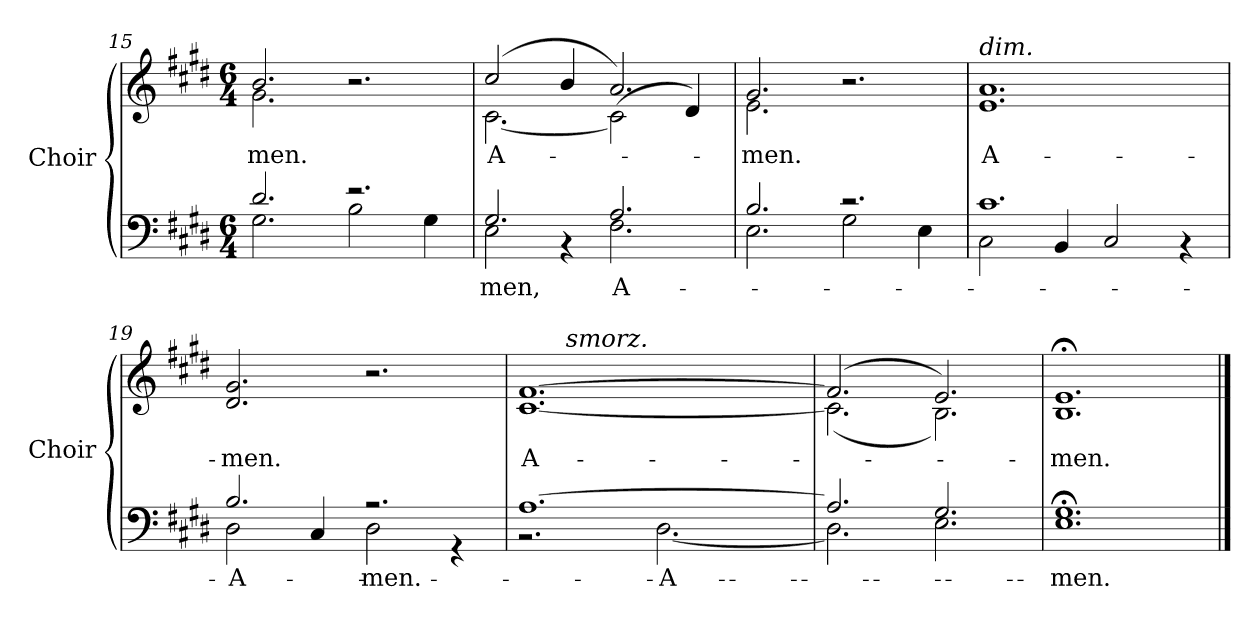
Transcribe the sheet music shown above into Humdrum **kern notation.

**kern	**text	**kern	**text
*part1	*part1	*part1	*part1
*staff2	*staff2	*staff1	*staff1
*I"Choir	*	*	*
*I'Choir	*	*	*
!!LO:LB:g=z
*clefF4	*	*clefG2	*
*k[f#c#g#d#]	*	*k[f#c#g#d#]	*
*E:	*	*E:	*
*M6/4	*	*M6/4	*
=15	=15	=15	=15
*^	*	*	*
!	!	!	!	!LO:LY:b:color=#000000
*	*	*	*^	*
2.d#i/	2.G#i\	.	2.bi/	2.g#i\	-men.
2.r	2Bi\	.	2.r	2.ryy	.
.	4G#i\	.	.	.	.
=16	=16	=16	=16	=16	=16
!	!	!LO:LY:b:color=#000000	!	!	!
!	!	!	!	!	!LO:LY:b:color=#000000
2.G#i/	2Ei\	-men,	(2cc#i/	[2.c#i\	A-
.	4r	.	4bi/	.	.
!	!	!LO:LY:b:color=#000000	!	!	!
2.Ai/	2.F#i\	A-	2.ai/)	(2c#i\]	.
.	.	.	.	4d#i/)	.
=17	=17	=17	=17	=17	=17
!	!	!	!	!	!LO:LY:b:color=#000000
2.Bi/	2.Ei\	.	2.g#i/	2.ei\	-men.
2.r	2G#i\	.	2.r	2.ryy	.
.	4Ei\	.	.	.	.
*	*	*	*v	*v	*
=18	=18	=18	=18	=18
!	!	!	!LO:TX:a:i:t=dim.	!
!	!	!	!	!LO:LY:b:color=#000000
1.c#i	2C#i\	.	1.ei 1.ai	A-
.	4BBi/	.	.	.
.	2C#i/	.	.	.
.	4r	.	.	.
=19	=19	=19	=19	=19
!	!	!LO:LY:b:color=#000000	!	!
!	!	!	!	!LO:LY:b:color=#000000
2.Bi/	2D#i\	A-	2.d#i/ 2.g#i	-men.
.	4C#i/	.	.	.
!	!	!LO:LY:b:color=#000000	!	!
2.r	2D#i\	-men.	2.r	.
.	4r	.	.	.
=20	=20	=20	=20	=20
!	!	!	!	!LO:LY:b:color=#000000
*	*	*	*^	*
[1.Ai	2.r	.	[1.c#i [1.f#i	8.ryy	A-
!	!	!	!	!LO:TX:a:i:t=smorz.	!
.	.	.	.	1ryy	.
!	!	!LO:LY:b:color=#000000	!	!	!
.	[2.D#i\	A-	.	.	.
.	.	.	.	4ryy	.
.	.	.	.	16ryy	.
=21	=21	=21	=21	=21	=21
2.Ai/]	2.D#i\]	.	(2.f#i/]	(2.c#i\]	.
2.G#i/	2.Ei\	.	2.ei/)	2.Bi\)	.
*	*	*	*v	*v	*
=22	=22	=22	=22	=22
*	*	*	*^	*
!	!	!LO:LY:b:color=#000000	!	!	!
*	*	*	*v	*v	*
*	*	*	*^	*
!	!	!	!	!	!LO:LY:b:color=#000000
*	*	*	*v	*v	*
1.G#;i	1.Ei	-men.	1.Bi; 1.ei;	-men.
*v	*v	*	*	*
==	==	==	==
*-	*-	*-	*-
